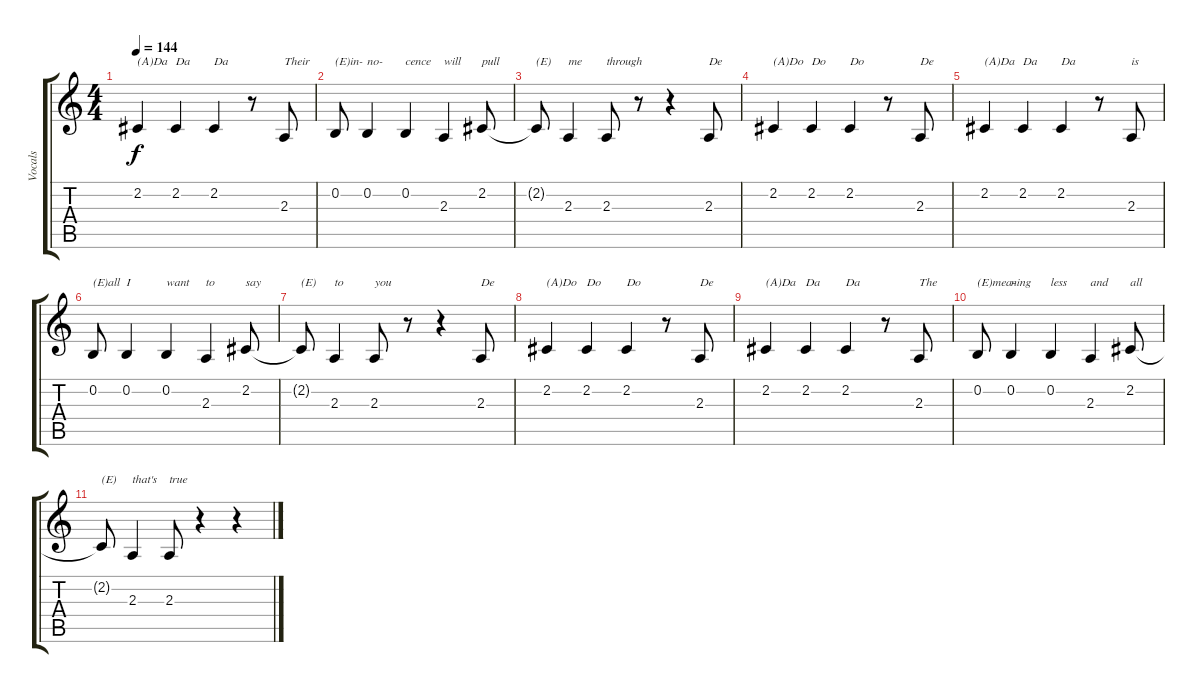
\track ("Vocals" "Vocals") {instrument clarinet}
\staff {score tabs}
\tuning (E4 B3 G3 D3 A2 E2) {hide}
\ts (4 4)
\tempo 144
\clef g2
\ks c
2.2.4{txt "(A)Da" dy f} 2.2.4{txt "Da"} 2.2.4{txt "Da"} r.8 2.3.8{txt "Their"} |
0.2.8{txt "(E)in-"} 0.2.4{txt "no-"} 0.2.4{txt "cence"} 2.3.4{txt "will"} 2.2.8{txt "pull"} |
2.2{t}.8{txt "(E)"} 2.3.4{txt "me"} 2.3.8{txt "through"} r.8 r.4 2.3.8{txt "De"} |
2.2.4{txt "(A)Do"} 2.2.4{txt "Do"} 2.2.4{txt "Do"} r.8 2.3.8{txt "De"} |
2.2.4{txt "(A)Da"} 2.2.4{txt "Da"} 2.2.4{txt "Da"} r.8 2.3.8{txt "is"} |
0.2.8{txt "(E)all"} 0.2.4{txt "I"} 0.2.4{txt "want"} 2.3.4{txt "to"} 2.2.8{txt "say"} |
2.2{t}.8{txt "(E)"} 2.3.4{txt "to"} 2.3.8{txt "you"} r.8 r.4 2.3.8{txt "De"} |
2.2.4{txt "(A)Do"} 2.2.4{txt "Do"} 2.2.4{txt "Do"} r.8 2.3.8{txt "De"} |
2.2.4{txt "(A)Da"} 2.2.4{txt "Da"} 2.2.4{txt "Da"} r.8 2.3.8{txt "The "} |
0.2.8{txt "(E)mea-"} 0.2.4{txt "ning"} 0.2.4{txt "less"} 2.3.4{txt "and"} 2.2.8{txt "all"} |
2.2{t}.8{txt "(E)"} 2.3.4{txt "that's"} 2.3.8{txt "true"} r.4 r.4
